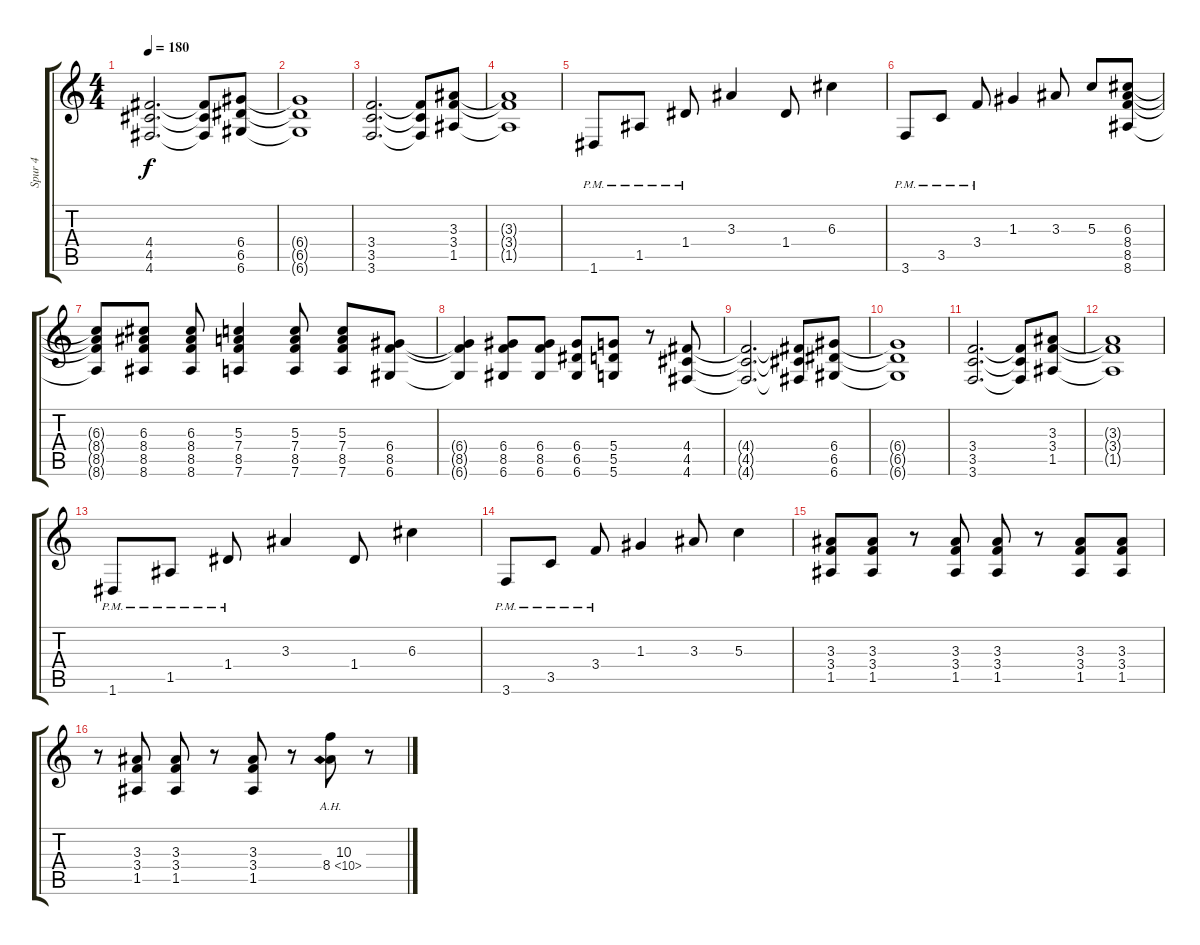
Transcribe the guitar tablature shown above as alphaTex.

\track ("Spur 4" "Spur 4") {instrument distortionguitar}
\staff {score tabs}
\tuning (E4 B3 G3 D3 A2 D2) {hide}
\ts (4 4)
\tempo 180
\clef g2
\ks c
(4.4{t} 4.5{t} 4.6{t}).2{d dy f} (4.4{t} 4.5{t} 4.6{t}).8 (6.4 6.5 6.6).8 |
(6.4{t} 6.5{t} 6.6{t}).1 |
(3.4 3.5 3.6).2{d} (3.4{t} 3.5{t} 3.6{t}).8 (3.3 3.4 1.5).8 |
(3.3{t} 3.4{t} 1.5{t}).1 |
1.6{pm}.8 1.5{pm}.8 1.4{pm}.8 3.3.4 1.4.8 6.3.4 |
3.6{pm}.8 3.5{pm}.8 3.4{pm}.8 1.3.4 3.3.8 5.3.8 (6.3 8.4 8.5 8.6).8 |
(6.3{t} 8.4{t} 8.5{t} 8.6{t}).8 (6.3 8.4 8.5 8.6).8 (6.3 8.4 8.5 8.6).8 (5.3 7.4 8.5 7.6).4 (5.3 7.4 8.5 7.6).8 (5.3 7.4 8.5 7.6).8 (6.4 8.5 6.6).8 |
(6.4{t} 8.5{t} 6.6{t}).4 (6.4 8.5 6.6).8 (6.4 8.5 6.6).8 (6.4 6.5 6.6).8 (5.4 5.5 5.6).8 r.8 (4.4 4.5 4.6).8 |
(4.4{t} 4.5{t} 4.6{t}).2{d} (4.4{t} 4.5{t} 4.6{t}).8 (6.4 6.5 6.6).8 |
(6.4{t} 6.5{t} 6.6{t}).1 |
(3.4 3.5 3.6).2{d} (3.4{t} 3.5{t} 3.6{t}).8 (3.3 3.4 1.5).8 |
(3.3{t} 3.4{t} 1.5{t}).1 |
1.6{pm}.8 1.5{pm}.8 1.4{pm}.8 3.3.4 1.4.8 6.3.4 |
3.6{pm}.8 3.5{pm}.8 3.4{pm}.8 1.3.4 3.3.8 5.3.4 |
(3.3 3.4 1.5).8 (3.3 3.4 1.5).8 r.8 (3.3 3.4 1.5).8 (3.3 3.4 1.5).8 r.8 (3.3 3.4 1.5).8 (3.3 3.4 1.5).8 |
r.8 (3.3 3.4 1.5).8 (3.3 3.4 1.5).8 r.8 (3.3 3.4 1.5).8 r.8 (10.3 8.4{ah 2}).8 r.8
